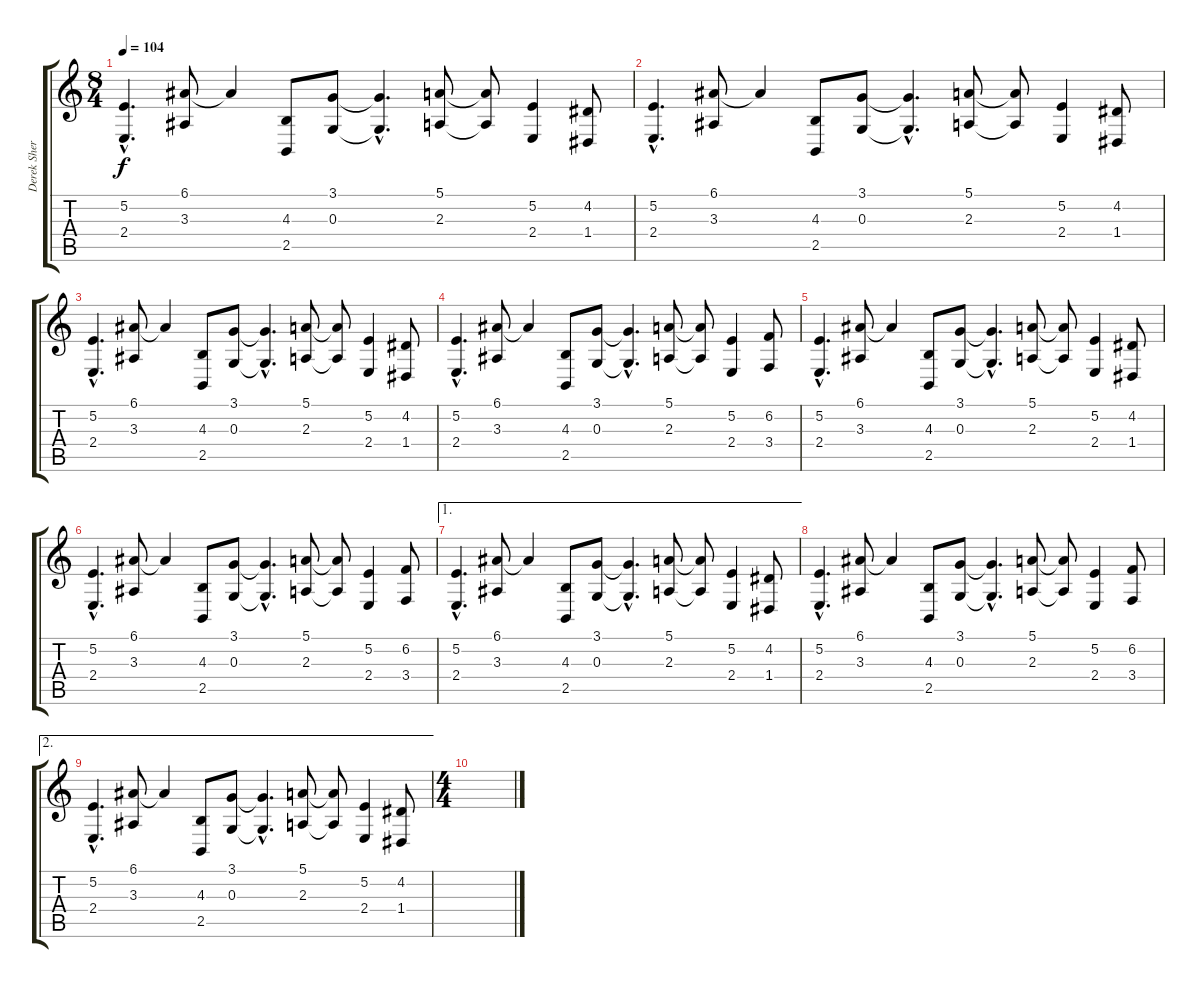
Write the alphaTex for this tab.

\track ("Derek Sherinian" "Derek Sher") {instrument drawbarorgan}
\staff {score tabs}
\tuning (E4 B3 G3 D3 A2 E2) {hide}
\ts (8 4)
\tempo 104
\clef g2
\ks c
(5.2{hac} 2.4{hac}).4{d dy f} (6.1 3.3).8 6.1{t}.4 (4.3 2.5).8 (3.1 0.3).8 (3.1{hac t} 0.3{hac t}).4{d} (5.1 2.3).8 (5.1{t} 2.3{t}).8 (5.2 2.4).4 (4.2 1.4).8 |
(5.2{hac} 2.4{hac}).4{d} (6.1 3.3).8 6.1{t}.4 (4.3 2.5).8 (3.1 0.3).8 (3.1{hac t} 0.3{hac t}).4{d} (5.1 2.3).8 (5.1{t} 2.3{t}).8 (5.2 2.4).4 (4.2 1.4).8 |
(5.2{hac} 2.4{hac}).4{d} (6.1 3.3).8 6.1{t}.4 (4.3 2.5).8 (3.1 0.3).8 (3.1{hac t} 0.3{hac t}).4{d} (5.1 2.3).8 (5.1{t} 2.3{t}).8 (5.2 2.4).4 (4.2 1.4).8 |
(5.2{hac} 2.4{hac}).4{d} (6.1 3.3).8 6.1{t}.4 (4.3 2.5).8 (3.1 0.3).8 (3.1{hac t} 0.3{hac t}).4{d} (5.1 2.3).8 (5.1{t} 2.3{t}).8 (5.2 2.4).4 (6.2 3.4).8 |
(5.2{hac} 2.4{hac}).4{d} (6.1 3.3).8 6.1{t}.4 (4.3 2.5).8 (3.1 0.3).8 (3.1{hac t} 0.3{hac t}).4{d} (5.1 2.3).8 (5.1{t} 2.3{t}).8 (5.2 2.4).4 (4.2 1.4).8 |
(5.2{hac} 2.4{hac}).4{d} (6.1 3.3).8 6.1{t}.4 (4.3 2.5).8 (3.1 0.3).8 (3.1{hac t} 0.3{hac t}).4{d} (5.1 2.3).8 (5.1{t} 2.3{t}).8 (5.2 2.4).4 (6.2 3.4).8 |
\ae 1
(5.2{hac} 2.4{hac}).4{d} (6.1 3.3).8 6.1{t}.4 (4.3 2.5).8 (3.1 0.3).8 (3.1{hac t} 0.3{hac t}).4{d} (5.1 2.3).8 (5.1{t} 2.3{t}).8 (5.2 2.4).4 (4.2 1.4).8 |
(5.2{hac} 2.4{hac}).4{d} (6.1 3.3).8 6.1{t}.4 (4.3 2.5).8 (3.1 0.3).8 (3.1{hac t} 0.3{hac t}).4{d} (5.1 2.3).8 (5.1{t} 2.3{t}).8 (5.2 2.4).4 (6.2 3.4).8 |
\ae 2
(5.2{hac} 2.4{hac}).4{d} (6.1 3.3).8 6.1{t}.4 (4.3 2.5).8 (3.1 0.3).8 (3.1{hac t} 0.3{hac t}).4{d} (5.1 2.3).8 (5.1{t} 2.3{t}).8 (5.2 2.4).4 (4.2 1.4).8 |
\ts (4 4)
